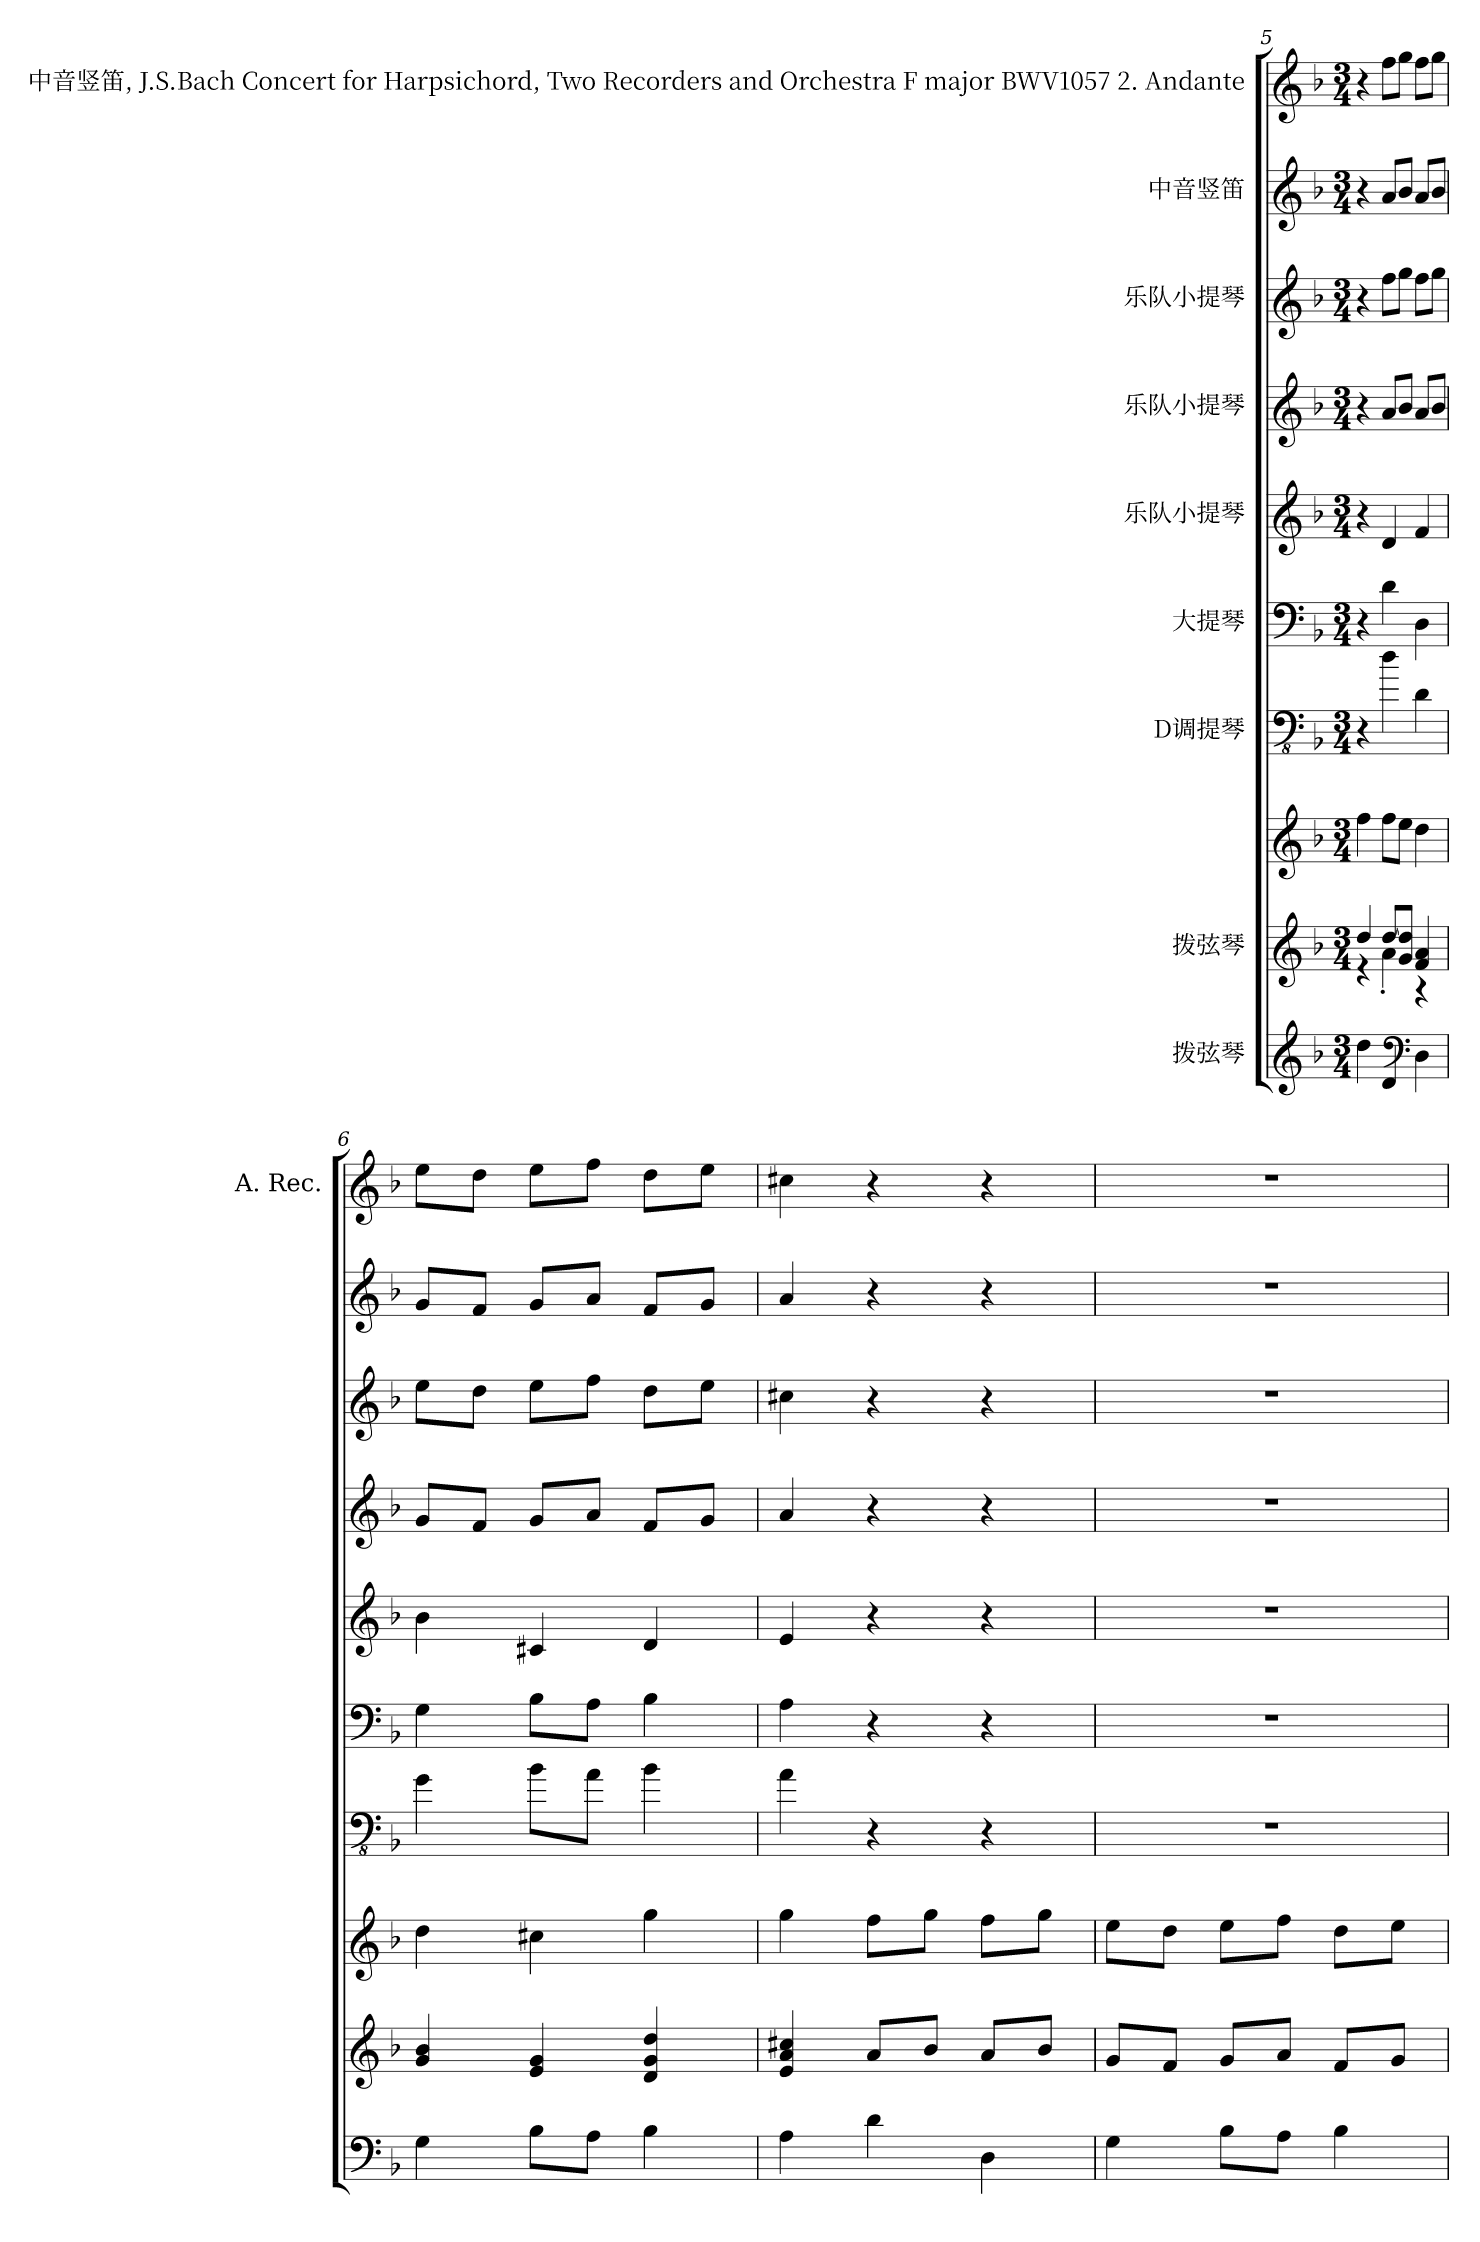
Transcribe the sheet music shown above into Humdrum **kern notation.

**kern	**kern	**kern	**kern	**kern	**kern	**kern	**kern	**kern	**kern
*part9	*part8	*part8	*part7	*part6	*part5	*part4	*part3	*part2	*part1
*staff10	*staff9	*staff8	*staff7	*staff6	*staff5	*staff4	*staff3	*staff2	*staff1
*I"拨弦琴	*I"拨弦琴	*	*I"D调提琴	*I"大提琴	*I"乐队小提琴	*I"乐队小提琴	*I"乐队小提琴	*I"中音竖笛	*I"中音竖笛, J.S.Bach Concert for Harpsichord, Two Recorders and Orchestra F major BWV1057 2. Andante
*	*	*	*	*	*	*	*	*	*I'A. Rec.
!!LO:PB:g=z
*clefG2	*clefG2	*clefG2	*clefFv4	*clefF4	*clefG2	*clefG2	*clefG2	*clefG2	*clefG2
*	*	*	*ITrd7c12	*	*	*	*	*	*
*k[b-]	*k[b-]	*k[b-]	*k[b-]	*k[b-]	*k[b-]	*k[b-]	*k[b-]	*k[b-]	*k[b-]
*M3/4	*M3/4	*M3/4	*M3/4	*M3/4	*M3/4	*M3/4	*M3/4	*M3/4	*M3/4
=5	=5	=5	=5	=5	=5	=5	=5	=5	=5
*	*^	*	*	*	*	*	*	*	*
4dd\	4dd/	4r	4ff\	4r	4r	4r	4r	4r	4r	4r
4d/	[8dd/L	4a'\	8ff\L	4D\	4d\	4d/	8a/L	8ff\L	8a/L	8ff\L
.	8g/ 8dd/]J	.	8ee\J	.	.	.	8b-/J	8gg\J	8b-/J	8gg\J
*clefF4	*	*	*	*	*	*	*	*	*	*
4D\	4f/ 4a/	4r	4dd\	4DD\	4D\	4f/	8a/L	8ff\L	8a/L	8ff\L
.	.	.	.	.	.	.	8b-/J	8gg\J	8b-/J	8gg\J
*	*v	*v	*	*	*	*	*	*	*	*
=6	=6	=6	=6	=6	=6	=6	=6	=6	=6
4G\	4g/ 4b-/	4dd\	4GG\	4G\	4b-\	8g/L	8ee\L	8g/L	8ee\L
.	.	.	.	.	.	8f/J	8dd\J	8f/J	8dd\J
8B-\L	4e/ 4g/	4cc#X\	8BB-\L	8B-\L	4c#X/	8g/L	8ee\L	8g/L	8ee\L
8A\J	.	.	8AA\J	8A\J	.	8a/J	8ff\J	8a/J	8ff\J
4B-\	4d/ 4g/ 4dd/	4gg\	4BB-\	4B-\	4d/	8f/L	8dd\L	8f/L	8dd\L
.	.	.	.	.	.	8g/J	8ee\J	8g/J	8ee\J
=7	=7	=7	=7	=7	=7	=7	=7	=7	=7
4A\	4e/ 4a/ 4cc#X/	4gg\	4AA\	4A\	4e/	4a/	4cc#X\	4a/	4cc#X\
4d\	8a/L	8ff\L	4r	4r	4r	4r	4r	4r	4r
.	8b-/J	8gg\J	.	.	.	.	.	.	.
4D\	8a/L	8ff\L	4r	4r	4r	4r	4r	4r	4r
.	8b-/J	8gg\J	.	.	.	.	.	.	.
=8	=8	=8	=8	=8	=8	=8	=8	=8	=8
4G\	8g/L	8ee\L	2.r	2.r	2.r	2.r	2.r	2.r	2.r
.	8f/J	8dd\J	.	.	.	.	.	.	.
8B-\L	8g/L	8ee\L	.	.	.	.	.	.	.
8A\J	8a/J	8ff\J	.	.	.	.	.	.	.
4B-\	8f/L	8dd\L	.	.	.	.	.	.	.
.	8g/J	8ee\J	.	.	.	.	.	.	.
=	=	=	=	=	=	=	=	=	=
*-	*-	*-	*-	*-	*-	*-	*-	*-	*-
